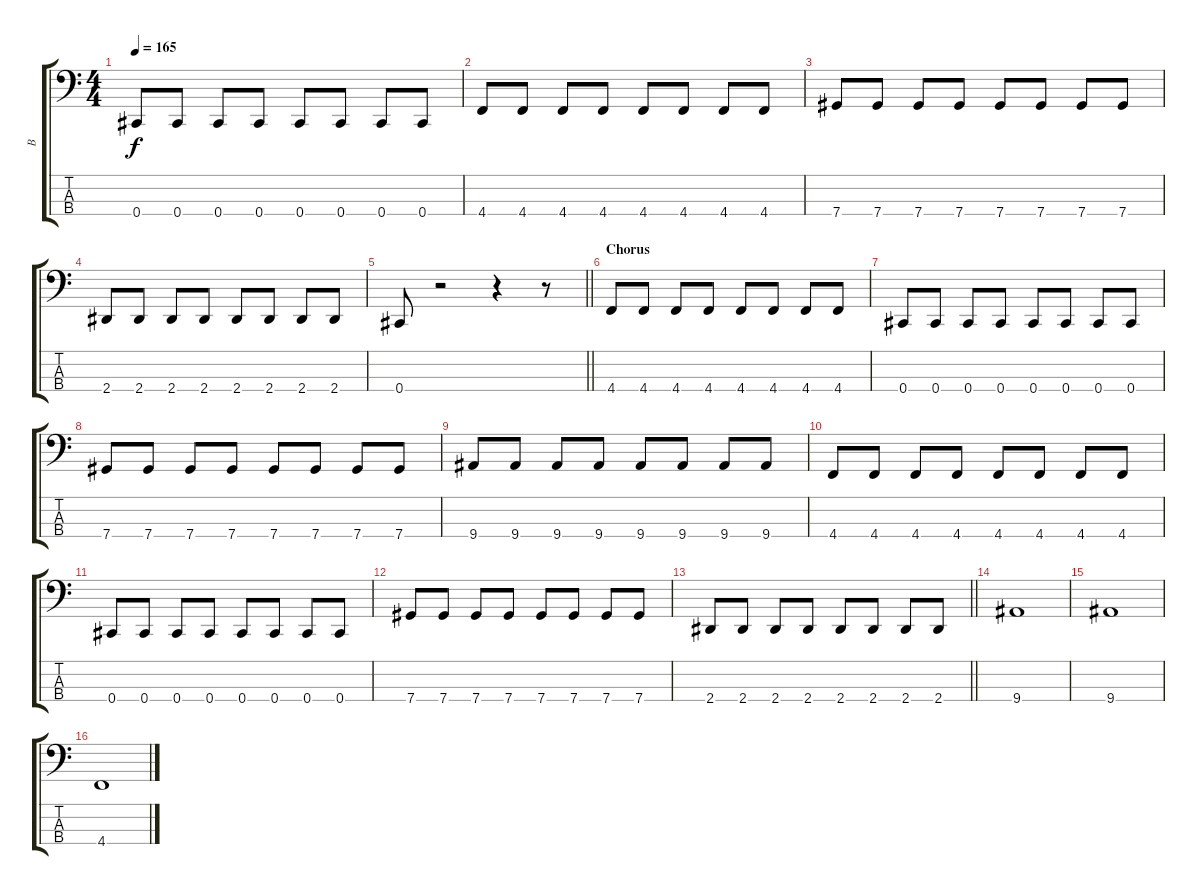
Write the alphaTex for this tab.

\track ("B" "B") {instrument electricbasspick}
\staff {score tabs}
\tuning (Gb2 Db2 Ab1 Db1) {hide}
\ts (4 4)
\tempo 165
\clef f4
\ks c
0.4.8{dy f} 0.4.8 0.4.8 0.4.8 0.4.8 0.4.8 0.4.8 0.4.8 |
4.4.8 4.4.8 4.4.8 4.4.8 4.4.8 4.4.8 4.4.8 4.4.8 |
7.4.8 7.4.8 7.4.8 7.4.8 7.4.8 7.4.8 7.4.8 7.4.8 |
2.4.8 2.4.8 2.4.8 2.4.8 2.4.8 2.4.8 2.4.8 2.4.8 |
\barLineRight lightlight
0.4.8 r.2 r.4 r.8 |
\section ("" "Chorus")
4.4.8 4.4.8 4.4.8 4.4.8 4.4.8 4.4.8 4.4.8 4.4.8 |
0.4.8 0.4.8 0.4.8 0.4.8 0.4.8 0.4.8 0.4.8 0.4.8 |
7.4.8 7.4.8 7.4.8 7.4.8 7.4.8 7.4.8 7.4.8 7.4.8 |
9.4.8 9.4.8 9.4.8 9.4.8 9.4.8 9.4.8 9.4.8 9.4.8 |
4.4.8 4.4.8 4.4.8 4.4.8 4.4.8 4.4.8 4.4.8 4.4.8 |
0.4.8 0.4.8 0.4.8 0.4.8 0.4.8 0.4.8 0.4.8 0.4.8 |
7.4.8 7.4.8 7.4.8 7.4.8 7.4.8 7.4.8 7.4.8 7.4.8 |
\barLineRight lightlight
2.4.8 2.4.8 2.4.8 2.4.8 2.4.8 2.4.8 2.4.8 2.4.8 |
9.4.1 |
9.4.1 |
4.4.1
